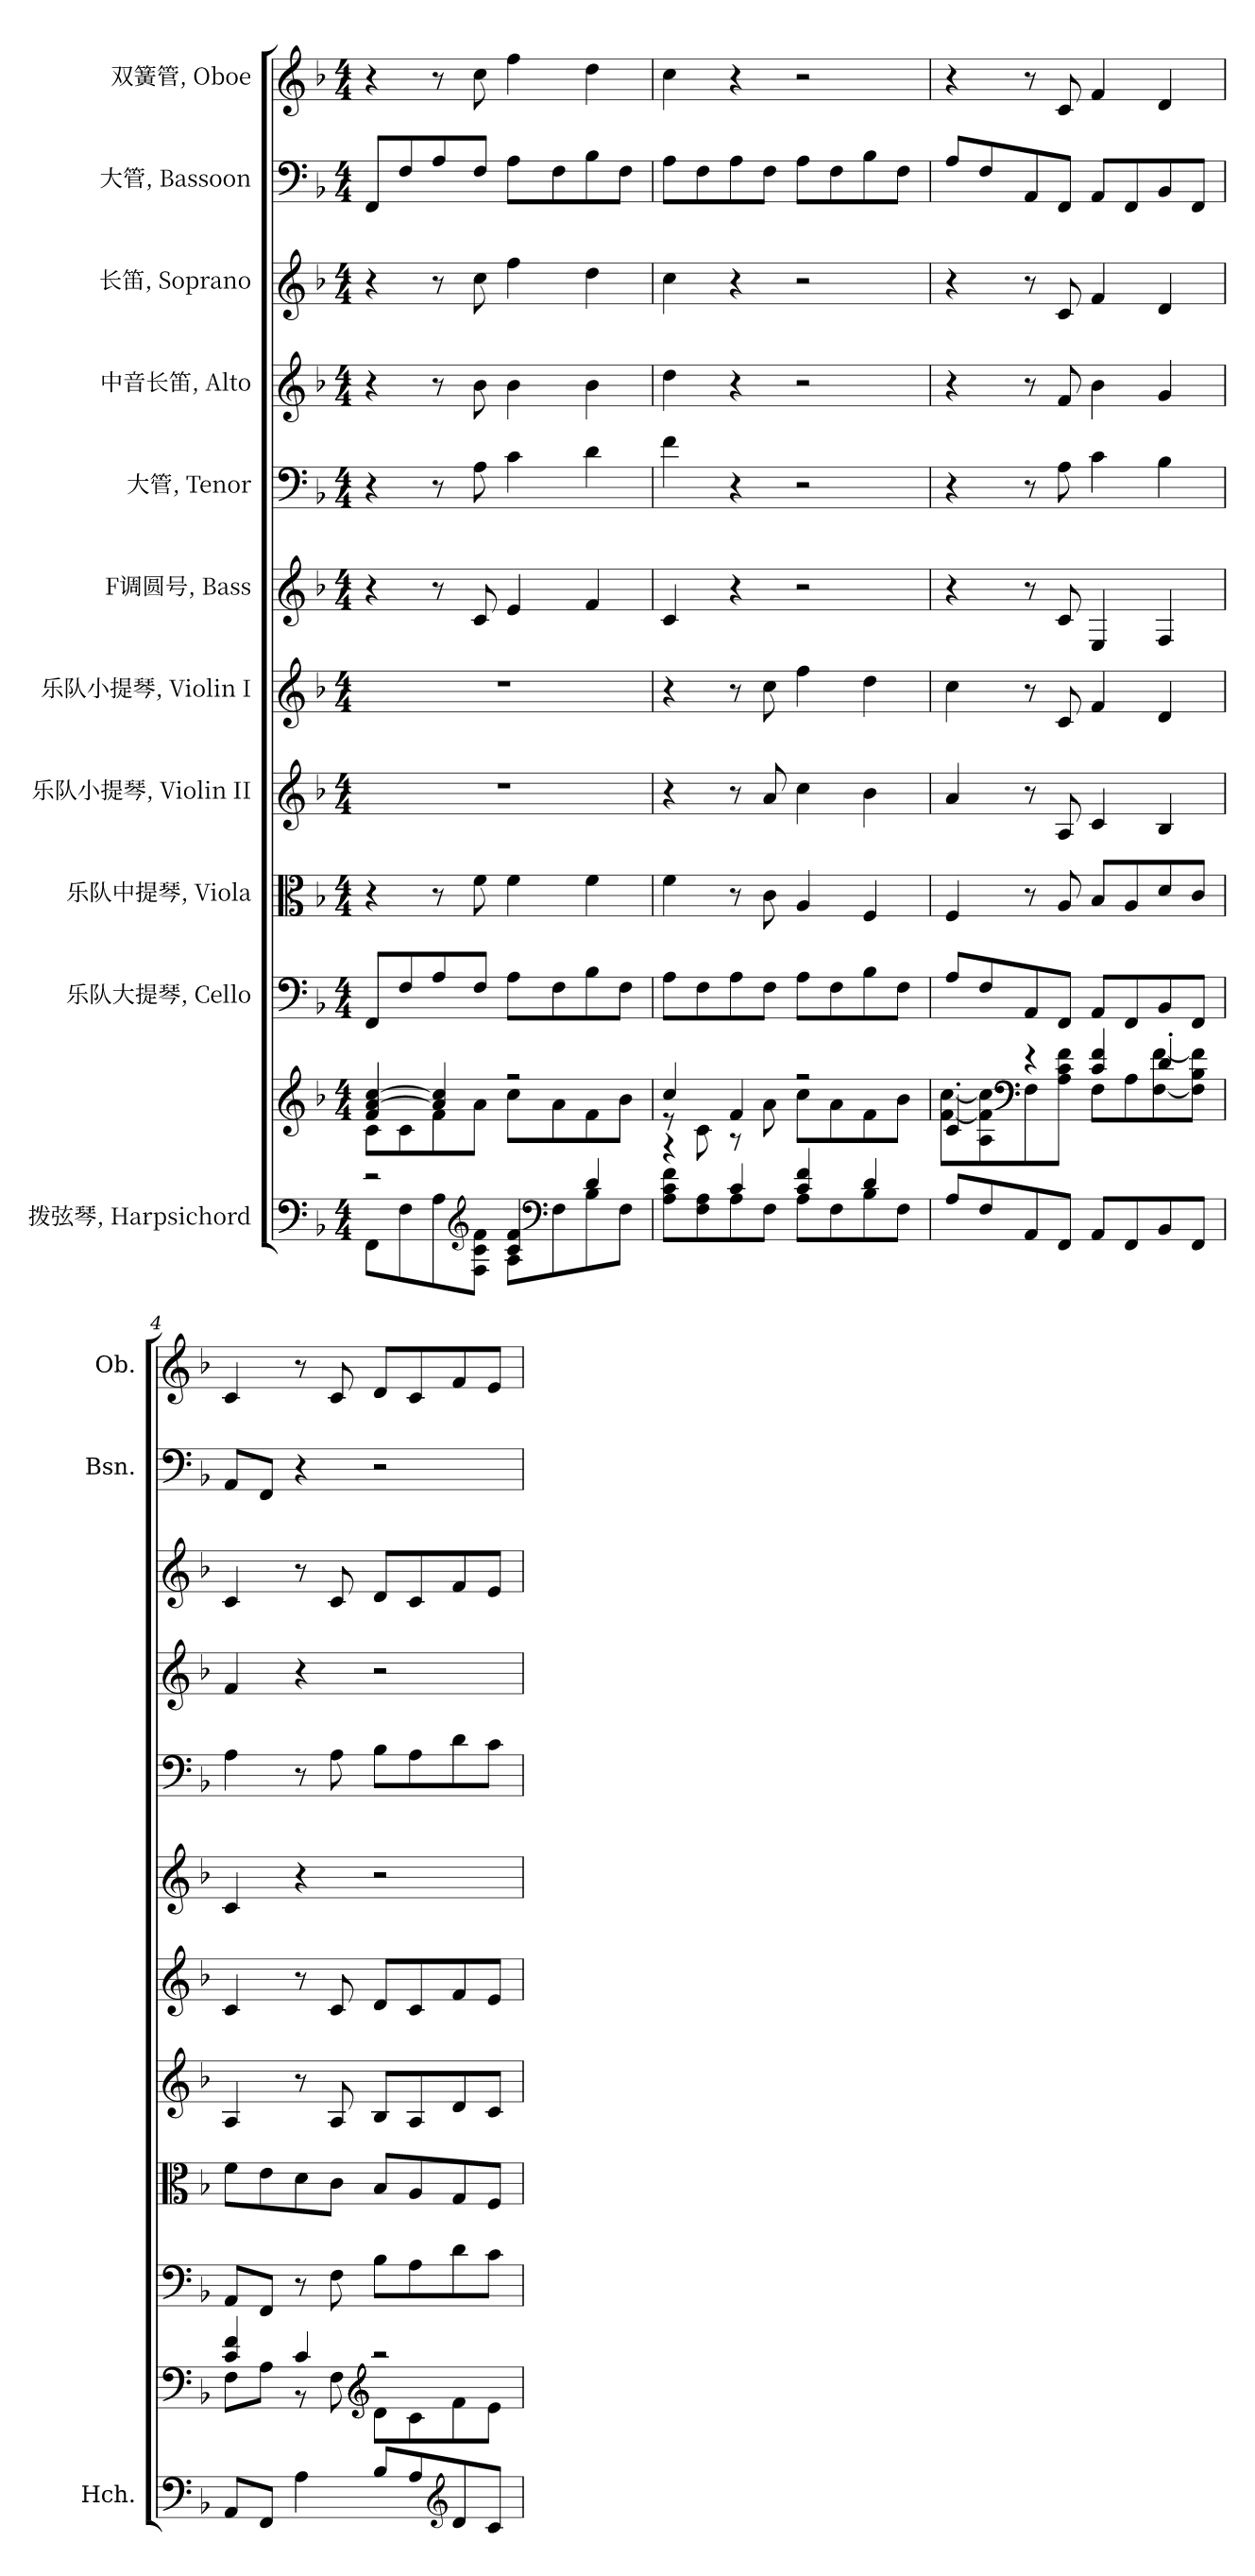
**kern	**kern	**kern	**kern	**kern	**kern	**kern	**kern	**kern	**kern	**kern	**kern
*part11	*part11	*part10	*part9	*part8	*part7	*part6	*part5	*part4	*part3	*part2	*part1
*staff12	*staff11	*staff10	*staff9	*staff8	*staff7	*staff6	*staff5	*staff4	*staff3	*staff2	*staff1
*I"拨弦琴, Harpsichord	*	*I"乐队大提琴, Cello	*I"乐队中提琴, Viola	*I"乐队小提琴, Violin II	*I"乐队小提琴, Violin I	*I"F调圆号, Bass	*I"大管, Tenor	*I"中音长笛, Alto	*I"长笛, Soprano	*I"大管, Bassoon	*I"双簧管, Oboe
*I'Hch.	*	*	*	*	*	*	*	*	*	*I'Bsn.	*I'Ob.
*clefF4	*clefG2	*clefF4	*clefC3	*clefG2	*clefG2	*clefG2	*clefF4	*clefG2	*clefG2	*clefF4	*clefG2
*	*	*	*	*	*	*ITrd4c7	*	*ITrd3c5	*	*	*
*k[b-]	*k[b-]	*k[b-]	*k[b-]	*k[b-]	*k[b-]	*k[b-e-]	*k[b-]	*k[]	*k[b-]	*k[b-]	*k[b-]
*M4/4	*M4/4	*M4/4	*M4/4	*M4/4	*M4/4	*M4/4	*M4/4	*M4/4	*M4/4	*M4/4	*M4/4
*MM115	*MM115	*MM115	*MM115	*MM115	*MM115	*MM115	*MM115	*MM115	*MM115	*MM115	*MM115
=1	=1	=1	=1	=1	=1	=1	=1	=1	=1	=1	=1
*^	*^	*	*	*	*	*	*	*	*	*	*
2r	8FF\L	4f/ [4a/ [4cc/	8c\L	8FF/L	4r	1r	1r	4r	4r	4r	4r	8FF/L	4r
.	8F\	.	8c\	8F/	.	.	.	.	.	.	.	8F/	.
.	8A\	4a/] 4cc/]	8f\	8A/	8r	.	.	8r	8r	8r	8r	8A/	8r
*clefG2	*	*	*	*	*	*	*	*	*	*	*	*	*
.	8F\ 8c\ 8f\J	.	8a\J	8F/J	8f\	.	.	8F/	8A\	8f\	8cc\	8F/J	8cc\
4c/ 4f/	8A\L	2r	8cc\L	8A\L	4f\	.	.	4A/	4c\	4f\	4ff\	8A\L	4ff\
*clefF4	*	*	*	*	*	*	*	*	*	*	*	*	*
.	8F\	.	8a\	8F\	.	.	.	.	.	.	.	8F\	.
4d/	8B-\	.	8f\	8B-\	4f\	.	.	4B-/	4d\	4f\	4dd\	8B-\	4dd\
.	8F\J	.	8b-\J	8F\J	.	.	.	.	.	.	.	8F\J	.
=2	=2	=2	=2	=2	=2	=2	=2	=2	=2	=2	=2	=2	=2
4r	8A\ 8c\ 8f\L	4cc/	8r	8A\L	4f\	4r	4r	4F/	4f\	4a\	4cc\	8A\L	4cc\
.	8F\ 8A\	.	8c\	8F\	.	.	.	.	.	.	.	8F\	.
4c/	8A\	4f/	8r	8A\	8r	8r	8r	4r	4r	4r	4r	8A\	4r
.	8F\J	.	8a\	8F\J	8c\	8a/	8cc\	.	.	.	.	8F\J	.
4c/ 4f/	8A\L	2r	8cc\L	8A\L	4A/	4cc\	4ff\	2r	2r	2r	2r	8A\L	2r
.	8F\	.	8a\	8F\	.	.	.	.	.	.	.	8F\	.
4d/	8B-\	.	8f\	8B-\	4F/	4b-\	4dd\	.	.	.	.	8B-\	.
.	8F\J	.	8b-\J	8F\J	.	.	.	.	.	.	.	8F\J	.
*v	*v	*	*	*	*	*	*	*	*	*	*	*	*
!!LO:PB:g=z
=3	=3	=3	=3	=3	=3	=3	=3	=3	=3	=3	=3	=3
8A/L	4c'/	[8f\ [8cc\L	8A/L	4F/	4a/	4cc\	4r	4r	4r	4r	8A/L	4r
8F/	.	8A\ 8f\] 8cc\]	8F/	.	.	.	.	.	.	.	8F/	.
*	*clefF4	*	*	*	*	*	*	*	*	*	*	*
8AA/	4r	8F\	8AA/	8r	8r	8r	8r	8r	8r	8r	8AA/	8r
8FF/J	.	8A\ 8c\ 8f\J	8FF/J	8A/	8A/	8c/	8F/	8A\	8c/	8c/	8FF/J	8c/
8AA/L	4c/ 4f/	8F\L	8AA/L	8B-/L	4c/	4f/	4AA/	4c\	4f\	4f/	8AA/L	4f/
8FF/	.	8A\	8FF/	8A/	.	.	.	.	.	.	8FF/	.
8BB-/	4d'/	[8F\ [8f\	8BB-/	8d/	4B-/	4d/	4BB-/	4B-\	4d/	4d/	8BB-/	4d/
8FF/J	.	8F\] 8B-\ 8f\]J	8FF/J	8c/J	.	.	.	.	.	.	8FF/J	.
=4	=4	=4	=4	=4	=4	=4	=4	=4	=4	=4	=4	=4
8AA/L	4c/ 4f/	8F\L	8AA/L	8f\L	4A/	4c/	4F/	4A\	4c/	4c/	8AA/L	4c/
8FF/J	.	8A\J	8FF/J	8e\	.	.	.	.	.	.	8FF/J	.
4A\	4c/	8r	8r	8d\	8r	8r	4r	8r	4r	8r	4r	8r
.	.	8F\	8F\	8c\J	8A/	8c/	.	8A\	.	8c/	.	8c/
*	*clefG2	*	*	*	*	*	*	*	*	*	*	*
8B-/L	2r	8d\L	8B-\L	8B-/L	8B-/L	8d/L	2r	8B-\L	2r	8d/L	2r	8d/L
8A/	.	8c\	8A\	8A/	8A/	8c/	.	8A\	.	8c/	.	8c/
*clefG2	*	*	*	*	*	*	*	*	*	*	*	*
8d/	.	8f\	8d\	8G/	8d/	8f/	.	8d\	.	8f/	.	8f/
8c/J	.	8e\J	8c\J	8F/J	8c/J	8e/J	.	8c\J	.	8e/J	.	8e/J
*	*v	*v	*	*	*	*	*	*	*	*	*	*
=	=	=	=	=	=	=	=	=	=	=	=
*-	*-	*-	*-	*-	*-	*-	*-	*-	*-	*-	*-
